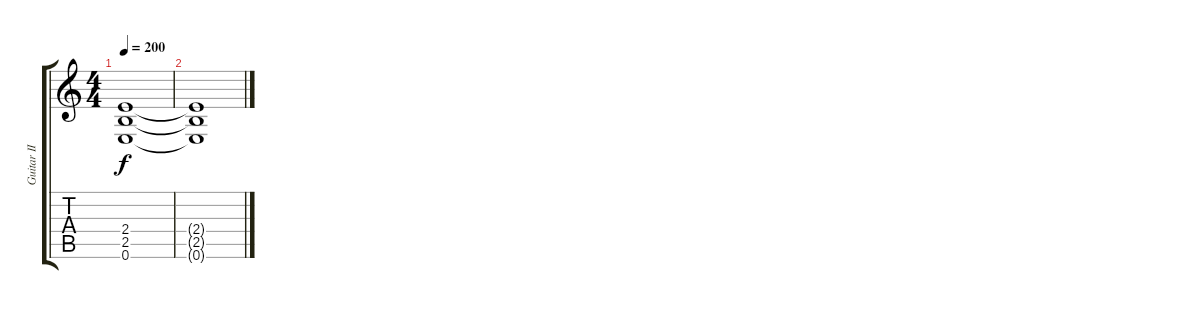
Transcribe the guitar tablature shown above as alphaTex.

\track ("Guitar II" "Guitar II") {instrument distortionguitar}
\staff {score tabs}
\tuning (E4 B3 G3 D3 A2 E2) {hide}
\ts (4 4)
\tempo 200
\clef g2
\ks c
(2.4{t} 2.5{t} 0.6{t}).1{dy f} |
(2.4{t} 2.5{t} 0.6{t}).1
